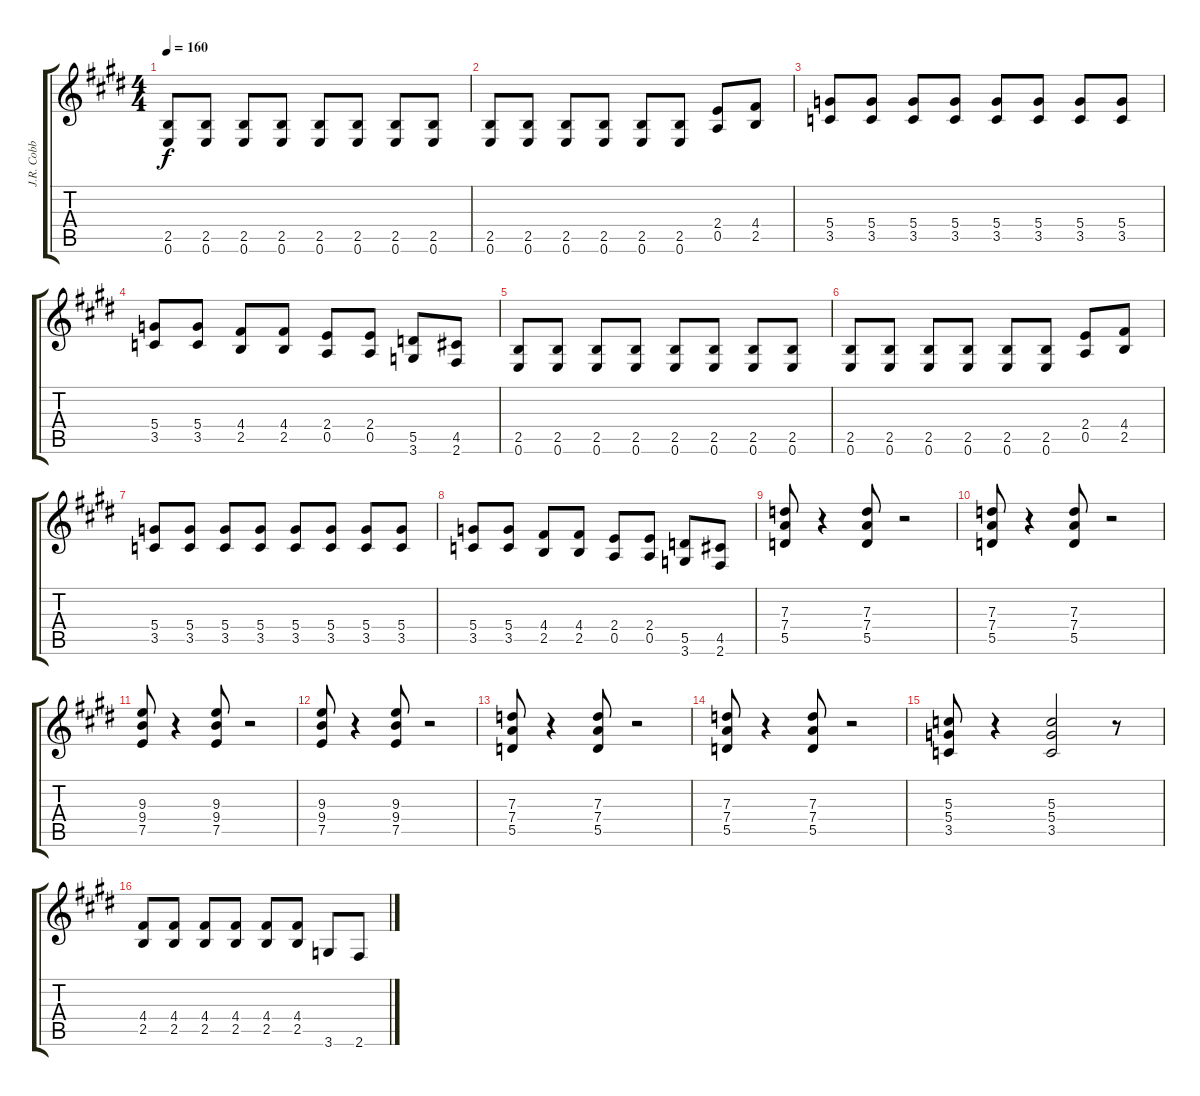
\track ("J.R. Cobb Guitar" "J.R. Cobb ") {instrument distortionguitar}
\staff {score tabs}
\tuning (E4 B3 G3 D3 A2 E2) {hide}
\ts (4 4)
\tempo 160
\clef g2
\ks e
(2.5 0.6).8{dy f} (2.5 0.6).8 (2.5 0.6).8 (2.5 0.6).8 (2.5 0.6).8 (2.5 0.6).8 (2.5 0.6).8 (2.5 0.6).8 |
(2.5 0.6).8 (2.5 0.6).8 (2.5 0.6).8 (2.5 0.6).8 (2.5 0.6).8 (2.5 0.6).8 (2.4 0.5).8 (4.4 2.5).8 |
(5.4 3.5).8 (5.4 3.5).8 (5.4 3.5).8 (5.4 3.5).8 (5.4 3.5).8 (5.4 3.5).8 (5.4 3.5).8 (5.4 3.5).8 |
(5.4 3.5).8 (5.4 3.5).8 (4.4 2.5).8 (4.4 2.5).8 (2.4 0.5).8 (2.4 0.5).8 (5.5 3.6).8 (4.5 2.6).8 |
(2.5 0.6).8 (2.5 0.6).8 (2.5 0.6).8 (2.5 0.6).8 (2.5 0.6).8 (2.5 0.6).8 (2.5 0.6).8 (2.5 0.6).8 |
(2.5 0.6).8 (2.5 0.6).8 (2.5 0.6).8 (2.5 0.6).8 (2.5 0.6).8 (2.5 0.6).8 (2.4 0.5).8 (4.4 2.5).8 |
(5.4 3.5).8 (5.4 3.5).8 (5.4 3.5).8 (5.4 3.5).8 (5.4 3.5).8 (5.4 3.5).8 (5.4 3.5).8 (5.4 3.5).8 |
(5.4 3.5).8 (5.4 3.5).8 (4.4 2.5).8 (4.4 2.5).8 (2.4 0.5).8 (2.4 0.5).8 (5.5 3.6).8 (4.5 2.6).8 |
(7.3 7.4 5.5).8 r.4 (7.3 7.4 5.5).8 r.2 |
(7.3 7.4 5.5).8 r.4 (7.3 7.4 5.5).8 r.2 |
(9.3 9.4 7.5).8 r.4 (9.3 9.4 7.5).8 r.2 |
(9.3 9.4 7.5).8 r.4 (9.3 9.4 7.5).8 r.2 |
(7.3 7.4 5.5).8 r.4 (7.3 7.4 5.5).8 r.2 |
(7.3 7.4 5.5).8 r.4 (7.3 7.4 5.5).8 r.2 |
(5.3 5.4 3.5).8 r.4 (5.3 5.4 3.5).2 r.8 |
(4.4 2.5).8 (4.4 2.5).8 (4.4 2.5).8 (4.4 2.5).8 (4.4 2.5).8 (4.4 2.5).8 3.6.8 2.6.8
